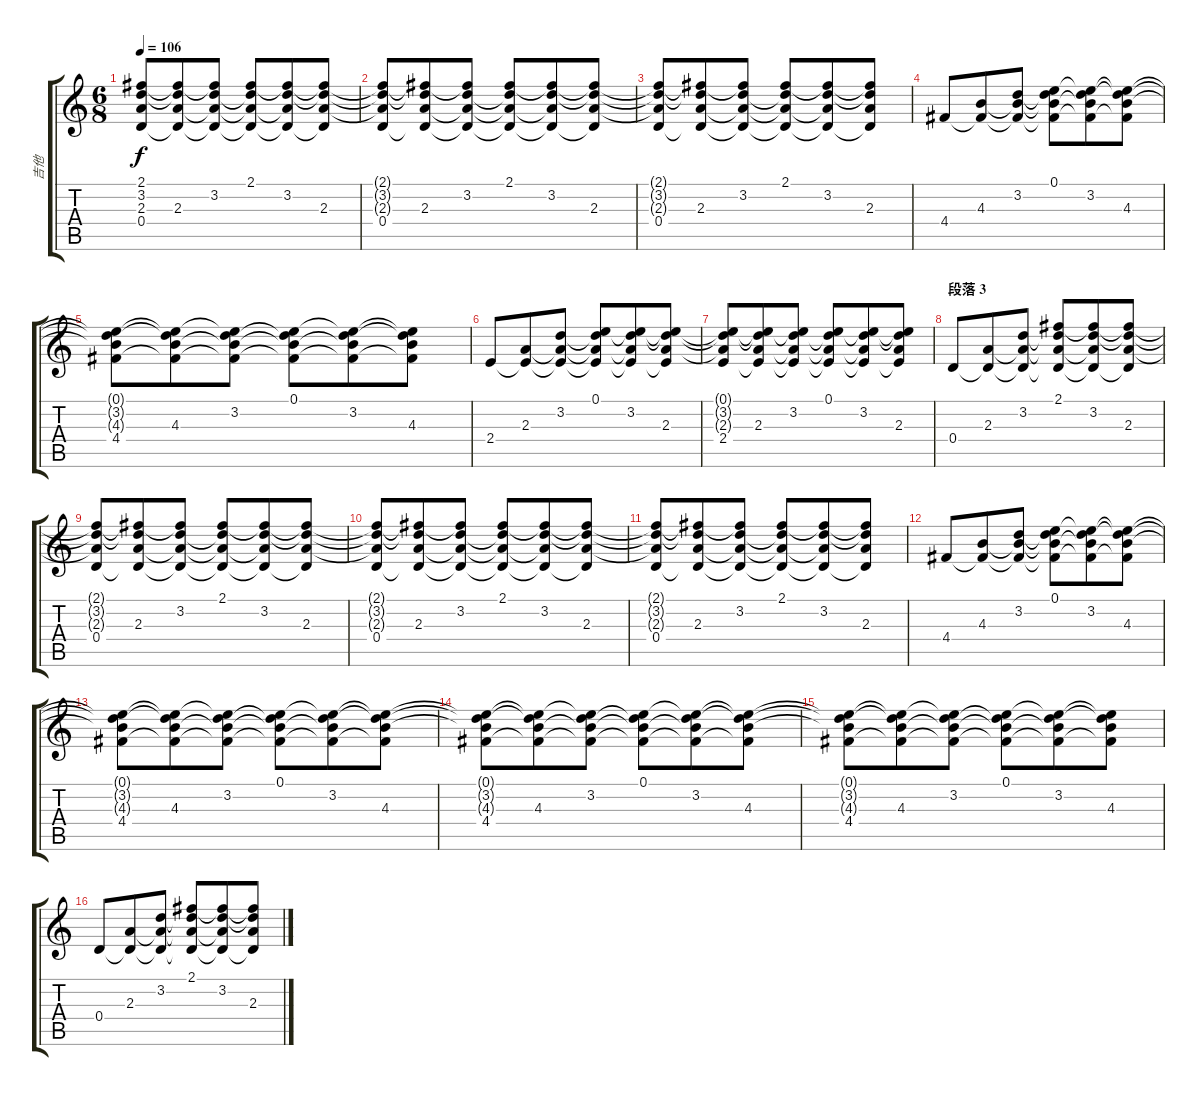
\track ("吉他" "吉他") {instrument acousticguitarnylon}
\staff {score tabs}
\tuning (E4 B3 G3 D3 A2 E2) {hide}
\ts (6 8)
\tempo 106
\clef g2
\ks c
(2.1{t} 3.2{t} 2.3{t} 0.4).8{dy f} (2.1{t} 3.2{t} 2.3 0.4{t}).8 (2.1{t} 3.2 2.3{t} 0.4{t}).8 (2.1 3.2{t} 2.3{t} 0.4{t}).8 (2.1{t} 3.2 2.3{t} 0.4{t}).8 (2.1{t} 3.2{t} 2.3 0.4{t}).8 |
(2.1{t} 3.2{t} 2.3{t} 0.4).8 (2.1{t} 3.2{t} 2.3 0.4{t}).8 (2.1{t} 3.2 2.3{t} 0.4{t}).8 (2.1 3.2{t} 2.3{t} 0.4{t}).8 (2.1{t} 3.2 2.3{t} 0.4{t}).8 (2.1{t} 3.2{t} 2.3 0.4{t}).8 |
(2.1{t} 3.2{t} 2.3{t} 0.4).8 (2.1{t} 3.2{t} 2.3 0.4{t}).8 (2.1{t} 3.2 2.3{t} 0.4{t}).8 (2.1 3.2{t} 2.3{t} 0.4{t}).8 (2.1{t} 3.2 2.3{t} 0.4{t}).8 (2.1{t} 3.2{t} 2.3 0.4{t}).8 |
4.4.8 (4.3 4.4{t}).8 (3.2 4.3{t} 4.4{t}).8 (0.1 3.2{t} 4.3{t} 4.4{t}).8 (0.1{t} 3.2 4.3{t} 4.4{t}).8 (0.1{t} 3.2{t} 4.3 4.4{t}).8 |
(0.1{t} 3.2{t} 4.3{t} 4.4).8 (0.1{t} 3.2{t} 4.3 4.4{t}).8 (0.1{t} 3.2 4.3{t} 4.4{t}).8 (0.1 3.2{t} 4.3{t} 4.4{t}).8 (0.1{t} 3.2 4.3{t} 4.4{t}).8 (0.1{t} 3.2{t} 4.3 4.4{t}).8 |
2.4.8 (2.3 2.4{t}).8 (3.2 2.3{t} 2.4{t}).8 (0.1 3.2{t} 2.3{t} 2.4{t}).8 (0.1{t} 3.2 2.3{t} 2.4{t}).8 (0.1{t} 3.2{t} 2.3 2.4{t}).8 |
(0.1{t} 3.2{t} 2.3{t} 2.4).8 (0.1{t} 3.2{t} 2.3 2.4{t}).8 (0.1{t} 3.2 2.3{t} 2.4{t}).8 (0.1 3.2{t} 2.3{t} 2.4{t}).8 (0.1{t} 3.2 2.3{t} 2.4{t}).8 (0.1{t} 3.2{t} 2.3 2.4{t}).8 |
\section ("" "段落 3")
0.4.8 (2.3 0.4{t}).8 (3.2 2.3{t} 0.4{t}).8 (2.1 3.2{t} 2.3{t} 0.4{t}).8 (2.1{t} 3.2 2.3{t} 0.4{t}).8 (2.1{t} 3.2{t} 2.3 0.4{t}).8 |
(2.1{t} 3.2{t} 2.3{t} 0.4).8 (2.1{t} 3.2{t} 2.3 0.4{t}).8 (2.1{t} 3.2 2.3{t} 0.4{t}).8 (2.1 3.2{t} 2.3{t} 0.4{t}).8 (2.1{t} 3.2 2.3{t} 0.4{t}).8 (2.1{t} 3.2{t} 2.3 0.4{t}).8 |
(2.1{t} 3.2{t} 2.3{t} 0.4).8 (2.1{t} 3.2{t} 2.3 0.4{t}).8 (2.1{t} 3.2 2.3{t} 0.4{t}).8 (2.1 3.2{t} 2.3{t} 0.4{t}).8 (2.1{t} 3.2 2.3{t} 0.4{t}).8 (2.1{t} 3.2{t} 2.3 0.4{t}).8 |
(2.1{t} 3.2{t} 2.3{t} 0.4).8 (2.1{t} 3.2{t} 2.3 0.4{t}).8 (2.1{t} 3.2 2.3{t} 0.4{t}).8 (2.1 3.2{t} 2.3{t} 0.4{t}).8 (2.1{t} 3.2 2.3{t} 0.4{t}).8 (2.1{t} 3.2{t} 2.3 0.4{t}).8 |
4.4.8 (4.3 4.4{t}).8 (3.2 4.3{t} 4.4{t}).8 (0.1 3.2{t} 4.3{t} 4.4{t}).8 (0.1{t} 3.2 4.3{t} 4.4{t}).8 (0.1{t} 3.2{t} 4.3 4.4{t}).8 |
(0.1{t} 3.2{t} 4.3{t} 4.4).8 (0.1{t} 3.2{t} 4.3 4.4{t}).8 (0.1{t} 3.2 4.3{t} 4.4{t}).8 (0.1 3.2{t} 4.3{t} 4.4{t}).8 (0.1{t} 3.2 4.3{t} 4.4{t}).8 (0.1{t} 3.2{t} 4.3 4.4{t}).8 |
(0.1{t} 3.2{t} 4.3{t} 4.4).8 (0.1{t} 3.2{t} 4.3 4.4{t}).8 (0.1{t} 3.2 4.3{t} 4.4{t}).8 (0.1 3.2{t} 4.3{t} 4.4{t}).8 (0.1{t} 3.2 4.3{t} 4.4{t}).8 (0.1{t} 3.2{t} 4.3 4.4{t}).8 |
(0.1{t} 3.2{t} 4.3{t} 4.4).8 (0.1{t} 3.2{t} 4.3 4.4{t}).8 (0.1{t} 3.2 4.3{t} 4.4{t}).8 (0.1 3.2{t} 4.3{t} 4.4{t}).8 (0.1{t} 3.2 4.3{t} 4.4{t}).8 (0.1{t} 3.2{t} 4.3 4.4{t}).8 |
0.4.8 (2.3 0.4{t}).8 (3.2 2.3{t} 0.4{t}).8 (2.1 3.2{t} 2.3{t} 0.4{t}).8 (2.1{t} 3.2 2.3{t} 0.4{t}).8 (2.1{t} 3.2{t} 2.3 0.4{t}).8
